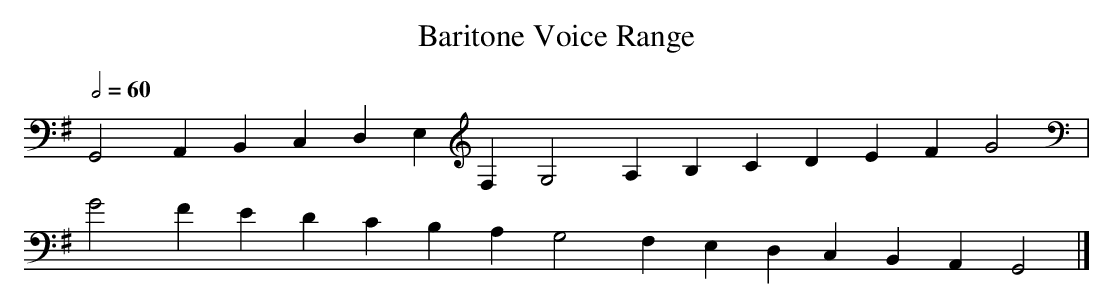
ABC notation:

X:1
T:Baritone Voice Range
M:none
L:1/4
Q:1/2=60
K:G
G,,2 A,, B,, C, D, E, F, G,2 A, B, C  D  E   F   G2   |
G2   F   E   D  C  B, A, G,2 F, E, D, C, B,, A,, G,,2|]
